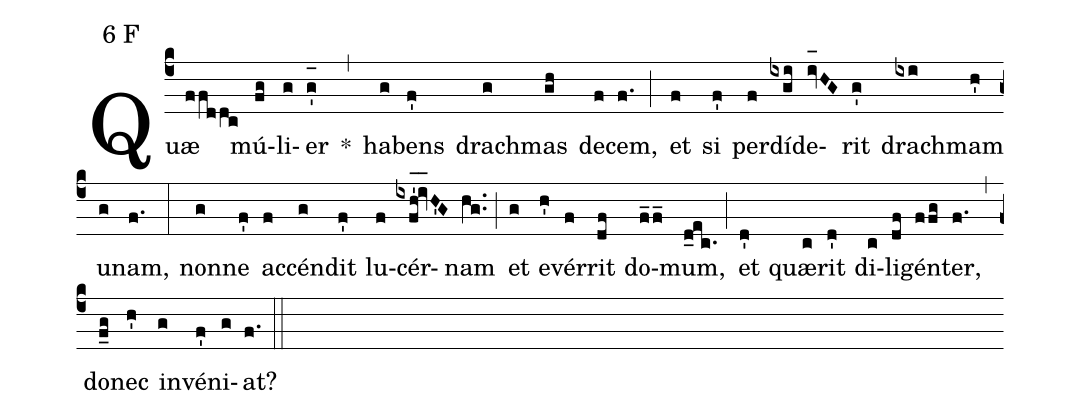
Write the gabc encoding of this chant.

mode:6 F;
%%
(c4) Quæ(ffddc) mú(fg)li(g)er(g'_[oh:h]) *(,) ha(g)bens(f') dra(g)chmas(gh) de(f)cem,(f.) (;) et(f) si(f') per(f)dí(ixgi)de(iv_[oh:h]HG)rit(g') dra(ixi)chmam(h') u(g)nam,(f.) (:) non(g)ne(f') ac(f)cén(g)dit(f') lu(f)cér(ixfh'_!iv_H'G)nam(hg..) (;) et(g) e(h')vér(f)rit(df) do(f_2f_)mum,(d_ec.) (;) et(d') quæ(c)rit(d') di(c)li(df)gén(ffg)ter,(f.) (,) do(f_g)nec(h') in(g)vé(f')ni(g)at?(f.) (::)
